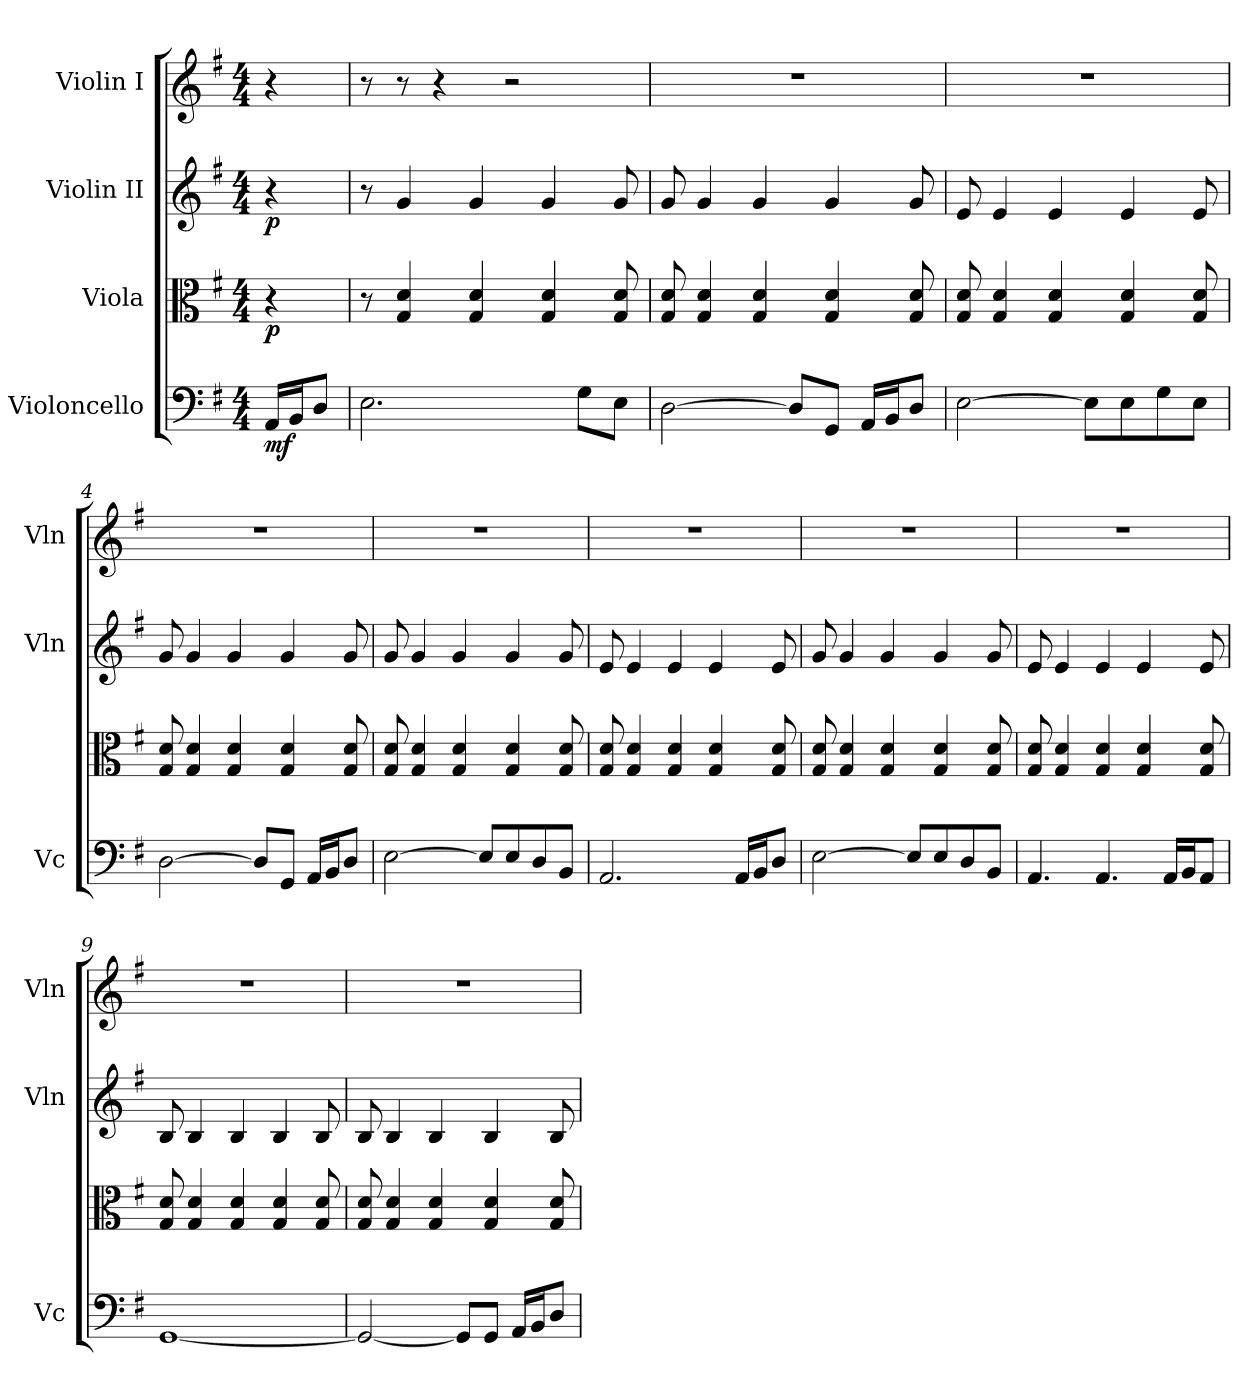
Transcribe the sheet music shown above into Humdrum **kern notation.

**kern	**dynam	**kern	**dynam	**kern	**dynam	**kern
*part4	*part4	*part3	*part3	*part2	*part2	*part1
*staff4	*staff4	*staff3	*staff3	*staff2	*staff2	*staff1
*I"Violoncello	*	*I"Viola	*	*I"Violin II	*	*I"Violin I
*I'Vc	*	*	*	*I'Vln	*	*I'Vln
*clefF4	*	*clefC3	*	*clefG2	*	*clefG2
*k[f#]	*	*k[f#]	*	*k[f#]	*	*k[f#]
*M4/4	*	*M4/4	*	*M4/4	*	*M4/4
*MM60	*	*MM60	*	*MM60	*	*MM60
=	=	=	=	=	=	=
!	!LO:DY:b	!	!LO:DY:b	!	!LO:DY:b	!
16AA/LL	mf	4r	p	4r	p	4r
16BB/J	.	.	.	.	.	.
8D/J	.	.	.	.	.	.
=1	=1	=1	=1	=1	=1	=1
2.E\	.	8r	.	8r	.	8r
.	.	4G/ 4d/	.	4g/	.	8r
.	.	.	.	.	.	4r
.	.	4G/ 4d/	.	4g/	.	.
.	.	.	.	.	.	2r
.	.	4G/ 4d/	.	4g/	.	.
8G\L	.	.	.	.	.	.
8E\J	.	8G/ 8d/	.	8g/	.	.
=2	=2	=2	=2	=2	=2	=2
[2D\	.	8G/ 8d/	.	8g/	.	1r
.	.	4G/ 4d/	.	4g/	.	.
.	.	4G/ 4d/	.	4g/	.	.
8D/L]	.	.	.	.	.	.
8GG/J	.	4G/ 4d/	.	4g/	.	.
16AA/LL	.	.	.	.	.	.
16BB/J	.	.	.	.	.	.
8D/J	.	8G/ 8d/	.	8g/	.	.
=3	=3	=3	=3	=3	=3	=3
[2E\	.	8G/ 8d/	.	8e/	.	1r
.	.	4G/ 4d/	.	4e/	.	.
.	.	4G/ 4d/	.	4e/	.	.
8E\L]	.	.	.	.	.	.
8E\	.	4G/ 4d/	.	4e/	.	.
8G\	.	.	.	.	.	.
8E\J	.	8G/ 8d/	.	8e/	.	.
=4	=4	=4	=4	=4	=4	=4
[2D\	.	8G/ 8d/	.	8g/	.	1r
.	.	4G/ 4d/	.	4g/	.	.
.	.	4G/ 4d/	.	4g/	.	.
8D/L]	.	.	.	.	.	.
8GG/J	.	4G/ 4d/	.	4g/	.	.
16AA/LL	.	.	.	.	.	.
16BB/J	.	.	.	.	.	.
8D/J	.	8G/ 8d/	.	8g/	.	.
!!LO:LB:g=z
=5	=5	=5	=5	=5	=5	=5
[2E\	.	8G/ 8d/	.	8g/	.	1r
.	.	4G/ 4d/	.	4g/	.	.
.	.	4G/ 4d/	.	4g/	.	.
8E/L]	.	.	.	.	.	.
8E/	.	4G/ 4d/	.	4g/	.	.
8D/	.	.	.	.	.	.
8BB/J	.	8G/ 8d/	.	8g/	.	.
=6	=6	=6	=6	=6	=6	=6
2.AA/	.	8G/ 8d/	.	8e/	.	1r
.	.	4G/ 4d/	.	4e/	.	.
.	.	4G/ 4d/	.	4e/	.	.
.	.	4G/ 4d/	.	4e/	.	.
16AA/LL	.	.	.	.	.	.
16BB/J	.	.	.	.	.	.
8D/J	.	8G/ 8d/	.	8e/	.	.
=7	=7	=7	=7	=7	=7	=7
[2E\	.	8G/ 8d/	.	8g/	.	1r
.	.	4G/ 4d/	.	4g/	.	.
.	.	4G/ 4d/	.	4g/	.	.
8E/L]	.	.	.	.	.	.
8E/	.	4G/ 4d/	.	4g/	.	.
8D/	.	.	.	.	.	.
8BB/J	.	8G/ 8d/	.	8g/	.	.
=8	=8	=8	=8	=8	=8	=8
4.AA/	.	8G/ 8d/	.	8e/	.	1r
.	.	4G/ 4d/	.	4e/	.	.
4.AA/	.	4G/ 4d/	.	4e/	.	.
.	.	4G/ 4d/	.	4e/	.	.
16AA/LL	.	.	.	.	.	.
16BB/J	.	.	.	.	.	.
8AA/J	.	8G/ 8d/	.	8e/	.	.
=9	=9	=9	=9	=9	=9	=9
[1GG	.	8G/ 8d/	.	8B/	.	1r
.	.	4G/ 4d/	.	4B/	.	.
.	.	4G/ 4d/	.	4B/	.	.
.	.	4G/ 4d/	.	4B/	.	.
.	.	8G/ 8d/	.	8B/	.	.
!!LO:LB:g=z
=10	=10	=10	=10	=10	=10	=10
2GG/_	.	8G/ 8d/	.	8B/	.	1r
.	.	4G/ 4d/	.	4B/	.	.
.	.	4G/ 4d/	.	4B/	.	.
8GG/L]	.	.	.	.	.	.
8GG/J	.	4G/ 4d/	.	4B/	.	.
16AA/LL	.	.	.	.	.	.
16BB/J	.	.	.	.	.	.
8D/J	.	8G/ 8d/	.	8B/	.	.
=	=	=	=	=	=	=
*-	*-	*-	*-	*-	*-	*-
